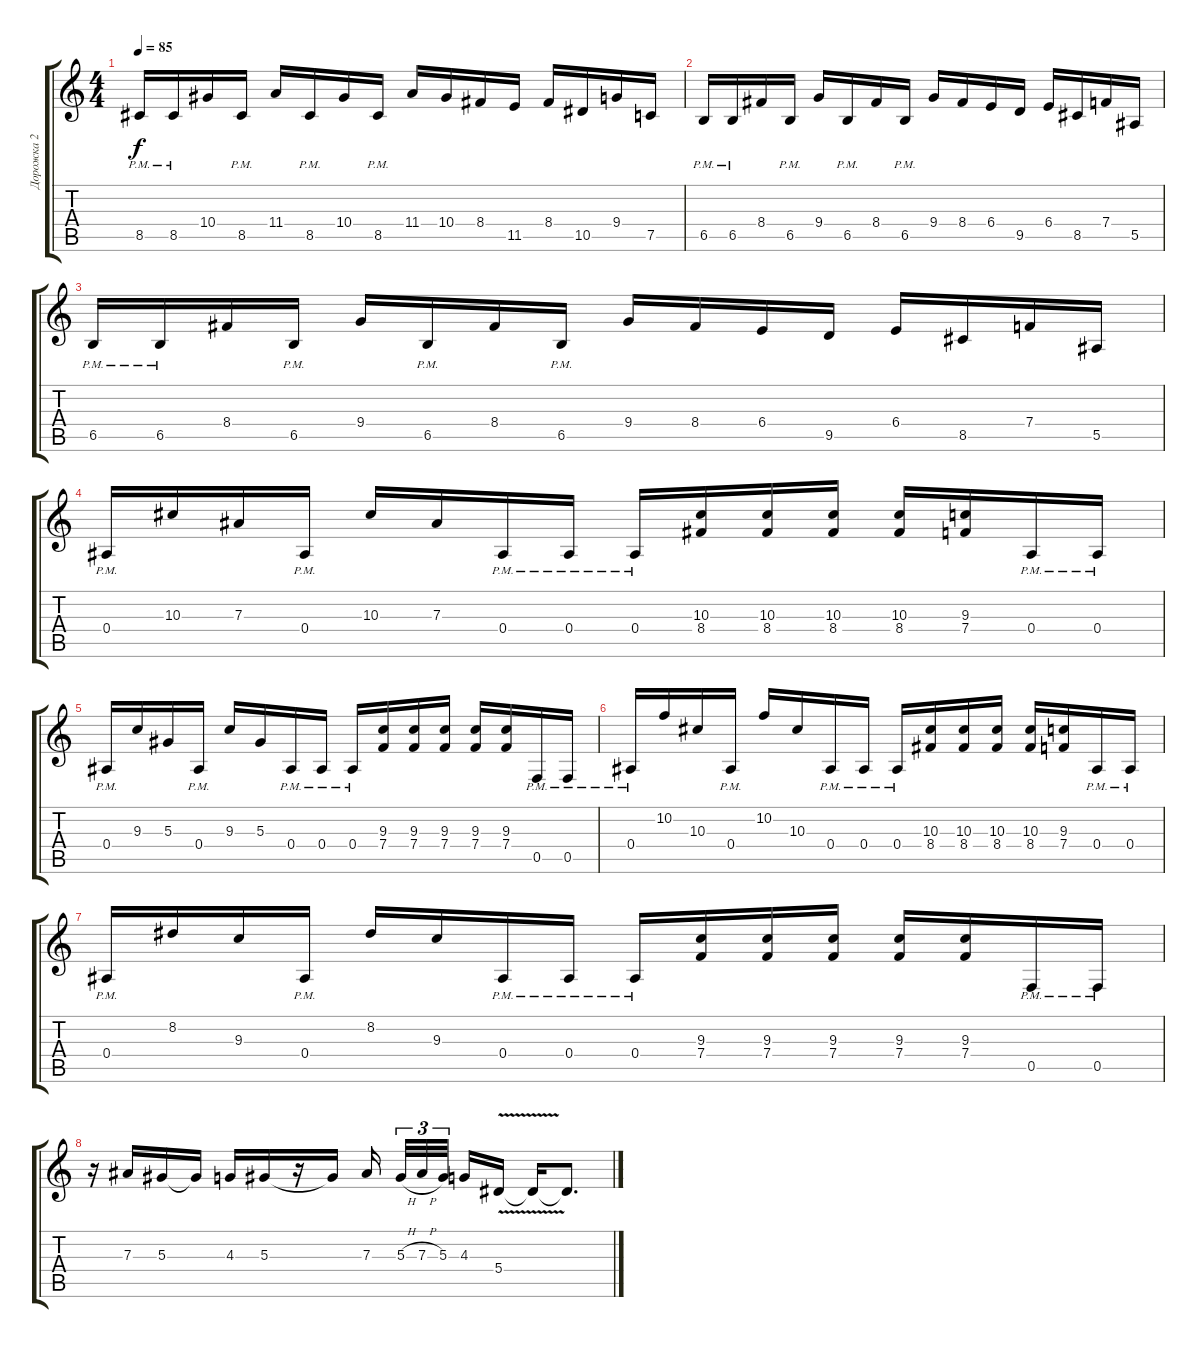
\track ("Дорожка 2" "Дорожка 2") {instrument overdrivenguitar}
\staff {score tabs}
\tuning (C4 G3 Eb3 Bb2 F2 C2) {hide}
\ts (4 4)
\tempo 85
\clef g2
\ks c
8.5{pm}.16{dy f} 8.5{pm}.16 10.4.16 8.5{pm}.16 11.4.16 8.5{pm}.16 10.4.16 8.5{pm}.16 11.4.16 10.4.16 8.4.16 11.5.16 8.4.16 10.5.16 9.4.16 7.5.16 |
6.5{pm}.16 6.5{pm}.16 8.4.16 6.5{pm}.16 9.4.16 6.5{pm}.16 8.4.16 6.5{pm}.16 9.4.16 8.4.16 6.4.16 9.5.16 6.4.16 8.5.16 7.4.16 5.5.16 |
6.5{pm}.16 6.5{pm}.16 8.4.16 6.5{pm}.16 9.4.16 6.5{pm}.16 8.4.16 6.5{pm}.16 9.4.16 8.4.16 6.4.16 9.5.16 6.4.16 8.5.16 7.4.16 5.5.16 |
0.4{pm}.16 10.3.16 7.3.16 0.4{pm}.16 10.3.16 7.3.16 0.4{pm}.16 0.4{pm}.16 0.4{pm}.16 (10.3 8.4).16 (10.3 8.4).16 (10.3 8.4).16 (10.3 8.4).16 (9.3 7.4).16 0.4{pm}.16 0.4{pm}.16 |
0.4{pm}.16 9.3.16 5.3.16 0.4{pm}.16 9.3.16 5.3.16 0.4{pm}.16 0.4{pm}.16 0.4{pm}.16 (9.3 7.4).16 (9.3 7.4).16 (9.3 7.4).16 (9.3 7.4).16 (9.3 7.4).16 0.5{pm}.16 0.5{pm}.16 |
0.4{pm}.16 10.2.16 10.3.16 0.4{pm}.16 10.2.16 10.3.16 0.4{pm}.16 0.4{pm}.16 0.4{pm}.16 (10.3 8.4).16 (10.3 8.4).16 (10.3 8.4).16 (10.3 8.4).16 (9.3 7.4).16 0.4{pm}.16 0.4{pm}.16 |
0.4{pm}.16 8.2.16 9.3.16 0.4{pm}.16 8.2.16 9.3.16 0.4{pm}.16 0.4{pm}.16 0.4{pm}.16 (9.3 7.4).16 (9.3 7.4).16 (9.3 7.4).16 (9.3 7.4).16 (9.3 7.4).16 0.5{pm}.16 0.5{pm}.16 |
r.16 7.3.16 5.3.16 5.3{t}.16 4.3.16 5.3.16 r.16 5.3{t}.16 7.3.16{beam splitsecondary} 5.3{h}.32{tu (3 2)} 7.3{h}.32{tu (3 2)} 5.3.32{tu (3 2) beam splitsecondary} 4.3.16 5.4{v}.16 5.4{t}.16 5.4{t}.8{d}
